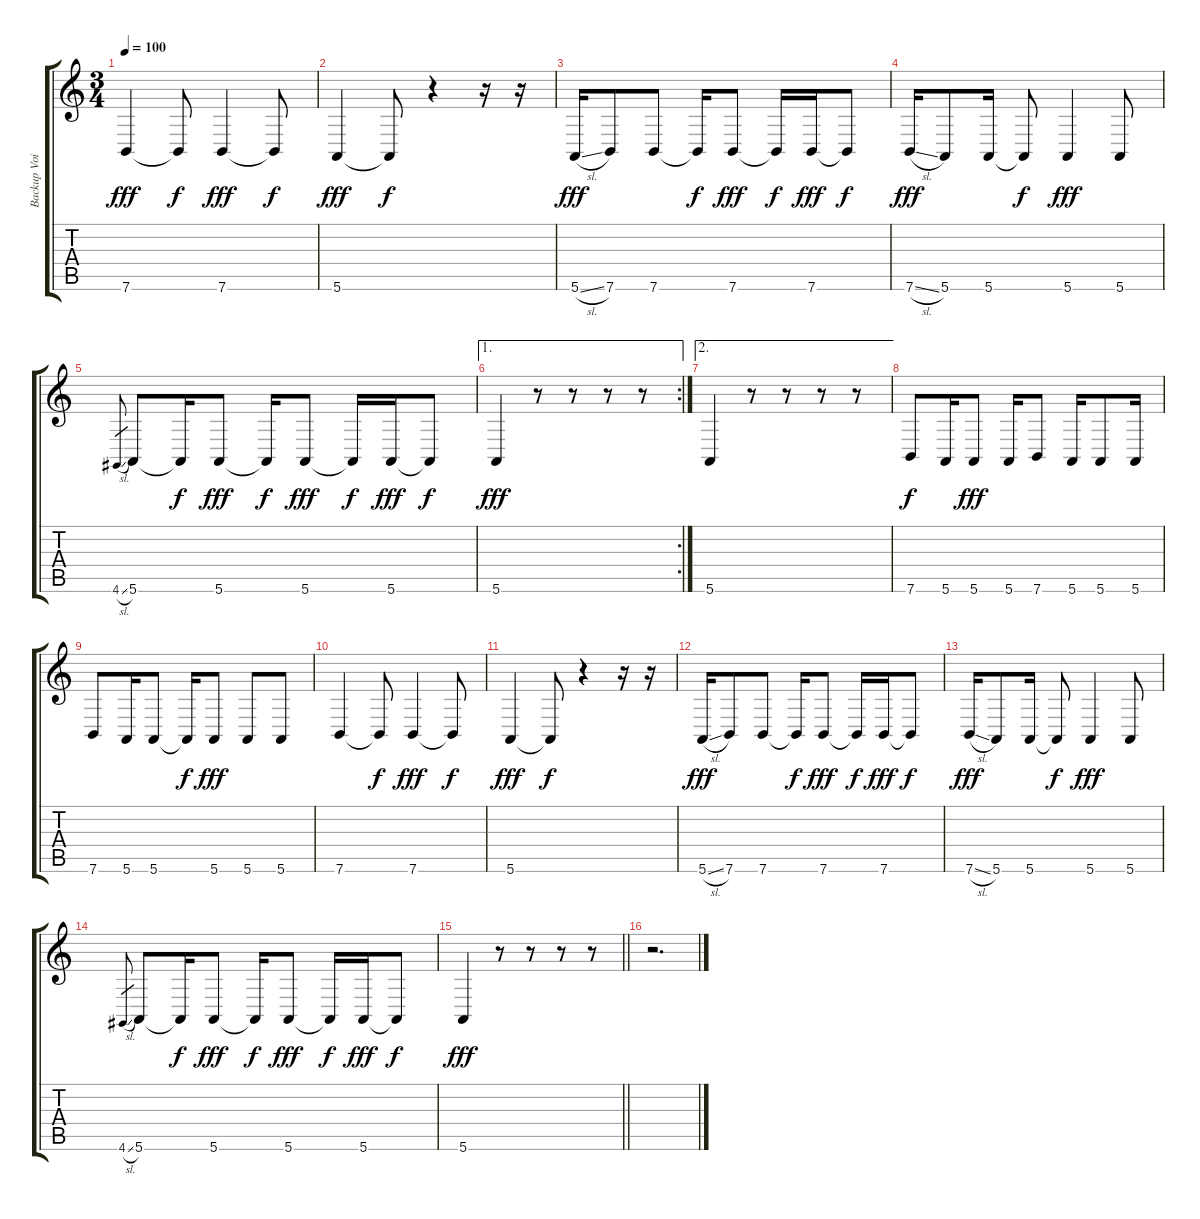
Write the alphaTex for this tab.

\track ("Backup Voice" "Backup Voi") {instrument tenorsax}
\staff {score tabs}
\tuning (E4 B3 G3 D3 A2 E2) {hide}
\ts (3 4)
\tempo 100
\clef g2
\ks c
7.6.4{dy fff} 7.6{t}.8{dy f} 7.6.4{dy fff} 7.6{t}.8{dy f} |
5.6.4{dy fff} 5.6{t}.8{dy f} r.4 r.16 r.16 |
5.6{sl}.16{dy fff} 7.6.8 7.6.8 7.6{t}.16{dy f} 7.6.8{dy fff} 7.6{t}.16{dy f} 7.6.16{dy fff} 7.6{t}.8{dy f} |
7.6{sl}.16{dy fff} 5.6.8 5.6.16 5.6{t}.8{dy f} 5.6.4{dy fff} 5.6.8 |
4.6{sl}.8{gr} 5.6.8 5.6{t}.16{dy f} 5.6.8{dy fff} 5.6{t}.16{dy f} 5.6.8{dy fff} 5.6{t}.16{dy f} 5.6.16{dy fff} 5.6{t}.8{dy f} |
\ae 1
\rc 2
5.6.4{dy fff} r.8 r.8{beam merge} r.8 r.8 |
\ae 2
5.6.4 r.8 r.8{beam merge} r.8 r.8 |
7.6.8{dy f} 5.6.16 5.6.8{dy fff} 5.6.16 7.6.8 5.6.16 5.6.8 5.6.16 |
7.6.8 5.6.16 5.6.8 5.6{t}.16{dy f} 5.6.8{dy fff} 5.6.8 5.6.8 |
7.6.4 7.6{t}.8{dy f} 7.6.4{dy fff} 7.6{t}.8{dy f} |
5.6.4{dy fff} 5.6{t}.8{dy f} r.4 r.16 r.16 |
5.6{sl}.16{dy fff} 7.6.8 7.6.8 7.6{t}.16{dy f} 7.6.8{dy fff} 7.6{t}.16{dy f} 7.6.16{dy fff} 7.6{t}.8{dy f} |
7.6{sl}.16{dy fff} 5.6.8 5.6.16 5.6{t}.8{dy f} 5.6.4{dy fff} 5.6.8 |
4.6{sl}.8{gr} 5.6.8 5.6{t}.16{dy f} 5.6.8{dy fff} 5.6{t}.16{dy f} 5.6.8{dy fff} 5.6{t}.16{dy f} 5.6.16{dy fff} 5.6{t}.8{dy f} |
\barLineRight lightlight
5.6.4{dy fff} r.8 r.8{beam merge} r.8 r.8 |
r.2{d}
